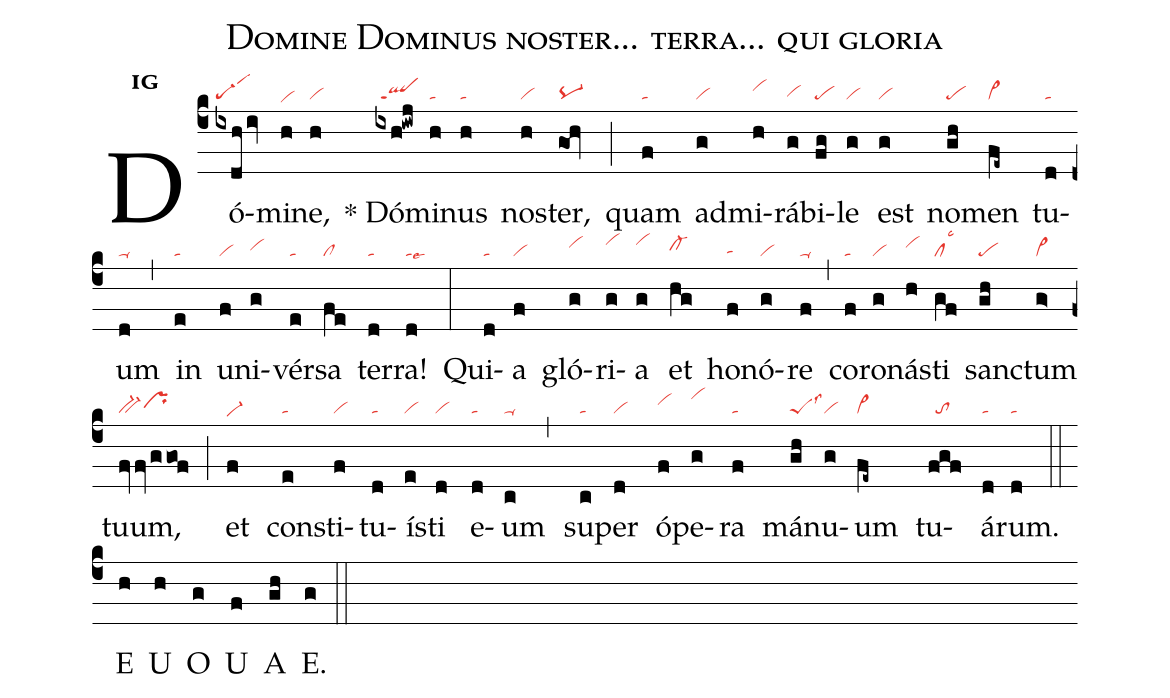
name:Domine Dominus noster... terra... qui gloria;
office-part:an;
mode:1g;
nabc-lines:1;
%%
initial-style: 1;
name: Domine Dominus noster... terra... quia gloria;
mode: 1;
office-part: Antiphona
annotation: Ant.;
annotation: i g;
nabc-lines:1;
%%
(c4) Dó(ixdh/iv|scG-1)mi(h|vihe)ne,(h|vi) <sp>*</sp> Dó(ixh!iwj|/qlppt1)mi(h|ta)nus(h|ta) nos(h|vi)ter,(goh|pq-) (;) quam(f|ta) ad(g|vi)mi(h|vihi)rá(g|vihg)bi(fg|pe)le(g|vi) est(g|vi) no(gh|pe)men(fe~|vi>) tu(d|ta)um(d|ta-) (,) in(e|ta) u(f|vi)ni(g|vihh)vér(e|ta)sa(fe|cl) ter(d|ta)ra!(d|talse9) (:) Qui(d|ta)a(f|vi) gló(g|vihi)ri(g|vihj)a(g|vihj) et(hg|cl-hh) ho(f|tahg)nó(g|vi)re(f|ta-) (,) co(f|ta)ro(g|vi)nás(h|vihi)ti(gf|cllsc3) sanc(gh|pe)tum(g>|vi>) {tuu}m,(fvfvggof|bv-prhh) (;) et(f|vi-he) con(e|ta)sti(f|vi)tu(d|ta)ís(e|vi)ti(d|vi) e(d|ta)um(c|ta-) (,) su(c|ta)per(d|vi) ó(f|vihi)pe(g|vihk)ra(f|ta) má(gh|peSlss3)nu(g|vi)um(fe~|vi>) tu(fgf|//to)á(d|ta)rum.(d|ta) (::)
<eu> E(h) U(h) O(g) U(f) A(gh) E.(g) </eu> (::)
